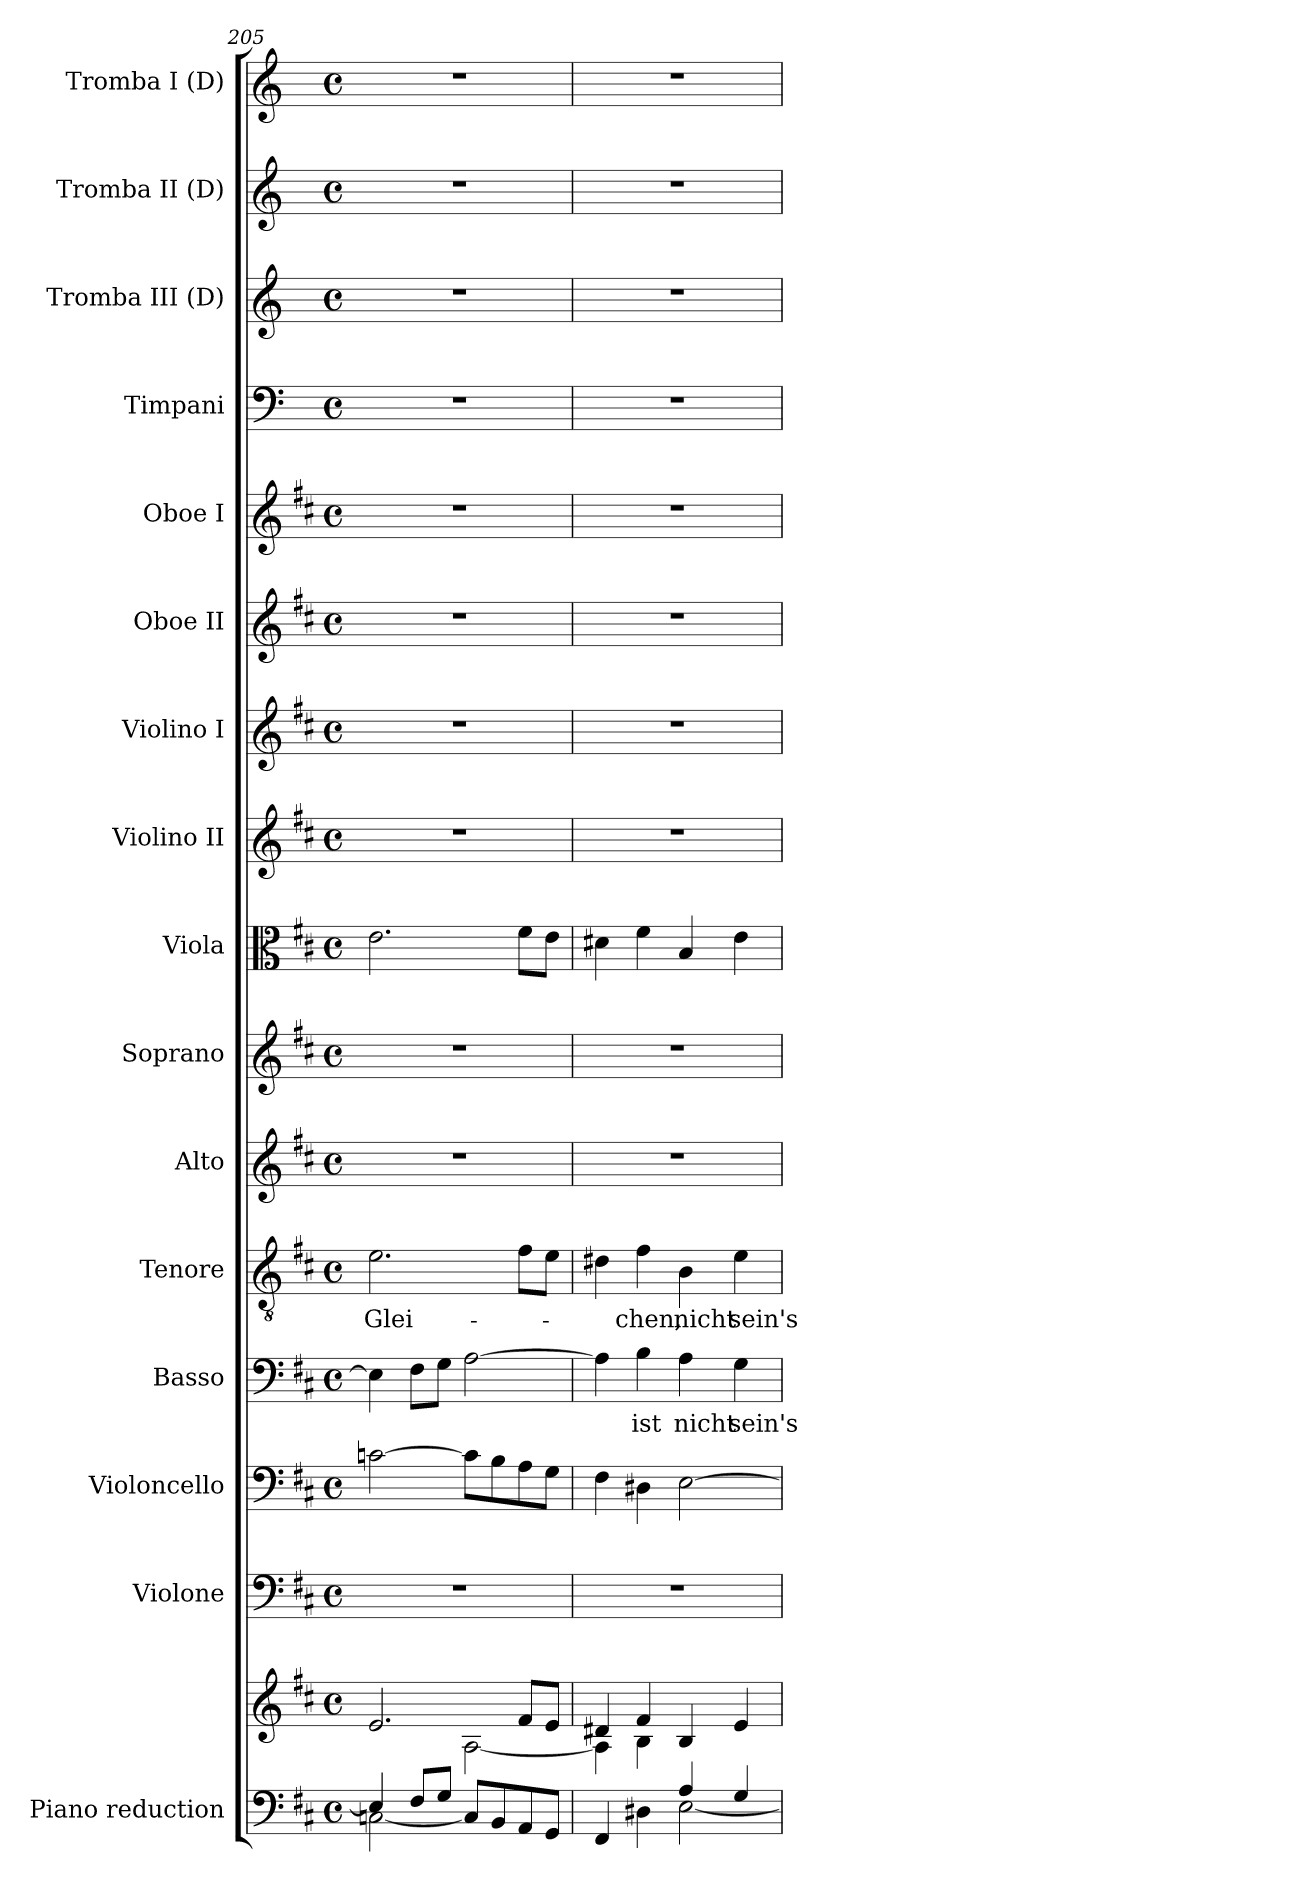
**kern	**kern	**kern	**kern	**kern	**text	**kern	**text	**kern	**kern	**kern	**kern	**kern	**kern	**kern	**kern	**kern	**kern	**kern
*part16	*part16	*part15	*part14	*part13	*part13	*part12	*part12	*part11	*part10	*part9	*part8	*part7	*part6	*part5	*part4	*part3	*part2	*part1
*staff17	*staff16	*staff15	*staff14	*staff13	*staff13	*staff12	*staff12	*staff11	*staff10	*staff9	*staff8	*staff7	*staff6	*staff5	*staff4	*staff3	*staff2	*staff1
*I"Piano reduction	*	*I"Violone	*I"Violoncello	*I"Basso	*	*I"Tenore	*	*I"Alto	*I"Soprano	*I"Viola	*I"Violino II	*I"Violino I	*I"Oboe II	*I"Oboe I	*I"Timpani	*I"Tromba III (D)	*I"Tromba II (D)	*I"Tromba I (D)
*I'Pno	*	*	*	*	*	*	*	*	*	*	*	*	*I'Ob	*I'Ob	*I'Timp	*	*	*
*clefF4	*clefG2	*clefF4	*clefF4	*clefF4	*	*clefGv2	*	*clefG2	*clefG2	*clefC3	*clefG2	*clefG2	*clefG2	*clefG2	*clefF4	*clefG2	*clefG2	*clefG2
*	*	*ITrd7c12	*	*	*	*	*	*	*	*	*	*	*	*	*	*ITrd-1c-2	*ITrd-1c-2	*ITrd-1c-2
*k[f#c#]	*k[f#c#]	*k[f#c#]	*k[f#c#]	*k[f#c#]	*	*k[f#c#]	*	*k[f#c#]	*k[f#c#]	*k[f#c#]	*k[f#c#]	*k[f#c#]	*k[f#c#]	*k[f#c#]	*k[]	*k[f#c#]	*k[f#c#]	*k[f#c#]
*M4/4	*M4/4	*M4/4	*M4/4	*M4/4	*	*M4/4	*	*M4/4	*M4/4	*M4/4	*M4/4	*M4/4	*M4/4	*M4/4	*M4/4	*M4/4	*M4/4	*M4/4
*met(c)	*met(c)	*met(c)	*met(c)	*met(c)	*	*met(c)	*	*met(c)	*met(c)	*met(c)	*met(c)	*met(c)	*met(c)	*met(c)	*met(c)	*met(c)	*met(c)	*met(c)
=205	=205	=205	=205	=205	=205	=205	=205	=205	=205	=205	=205	=205	=205	=205	=205	=205	=205	=205
*^	*^	*	*	*	*	*	*	*	*	*	*	*	*	*	*	*	*	*
!	!	!	!	!	!	!	!	!	!LO:LY:b	!	!	!	!	!	!	!	!	!	!	!
4E/]	[2Cn\	2.e/	2ryy	1r	[2cn\	4E\]	.	2.e\	Glei-	1r	1r	2.e\	1r	1r	1r	1r	1r	1r	1r	1r
8F#/L	.	.	.	.	.	8F#\L	.	.	.	.	.	.	.	.	.	.	.	.	.	.
8G/J	.	.	.	.	.	8G\J	.	.	.	.	.	.	.	.	.	.	.	.	.	.
2ryy	8C/L]	.	[2A\	.	8c\L]	[2A\	.	.	.	.	.	.	.	.	.	.	.	.	.	.
.	8BB/	.	.	.	8B\	.	.	.	.	.	.	.	.	.	.	.	.	.	.	.
.	8AA/	8f#/L	.	.	8A\	.	.	8f#\L	.	.	.	8f#\L	.	.	.	.	.	.	.	.
.	8GG/J	8e/J	.	.	8G\J	.	.	8e\J	.	.	.	8e\J	.	.	.	.	.	.	.	.
=206	=206	=206	=206	=206	=206	=206	=206	=206	=206	=206	=206	=206	=206	=206	=206	=206	=206	=206	=206	=206
2ryy	4FF#/	4d#X/	4A\]	1r	4F#\	4A\]	.	4d#X\	.	1r	1r	4d#X\	1r	1r	1r	1r	1r	1r	1r	1r
!	!	!	!	!	!	!	!LO:LY:b	!	!LO:LY:b	!	!	!	!	!	!	!	!	!	!	!
.	4D#X\	4f#/	4B\	.	4D#X\	4B\	ist	4f#\	-chen,	.	.	4f#\	.	.	.	.	.	.	.	.
!	!	!	!	!	!	!	!LO:LY:b	!	!LO:LY:b	!	!	!	!	!	!	!	!	!	!	!
4A/	[2E\	4B/	2ryy	.	[2E\	4A\	nicht	4B\	nicht	.	.	4B/	.	.	.	.	.	.	.	.
!	!	!	!	!	!	!	!LO:LY:b	!	!LO:LY:b	!	!	!	!	!	!	!	!	!	!	!
4G/	.	4e/	.	.	.	4G\	sein's	4e\	sein's	.	.	4e\	.	.	.	.	.	.	.	.
*v	*v	*	*	*	*	*	*	*	*	*	*	*	*	*	*	*	*	*	*	*
*	*v	*v	*	*	*	*	*	*	*	*	*	*	*	*	*	*	*	*	*
=	=	=	=	=	=	=	=	=	=	=	=	=	=	=	=	=	=	=
*-	*-	*-	*-	*-	*-	*-	*-	*-	*-	*-	*-	*-	*-	*-	*-	*-	*-	*-
